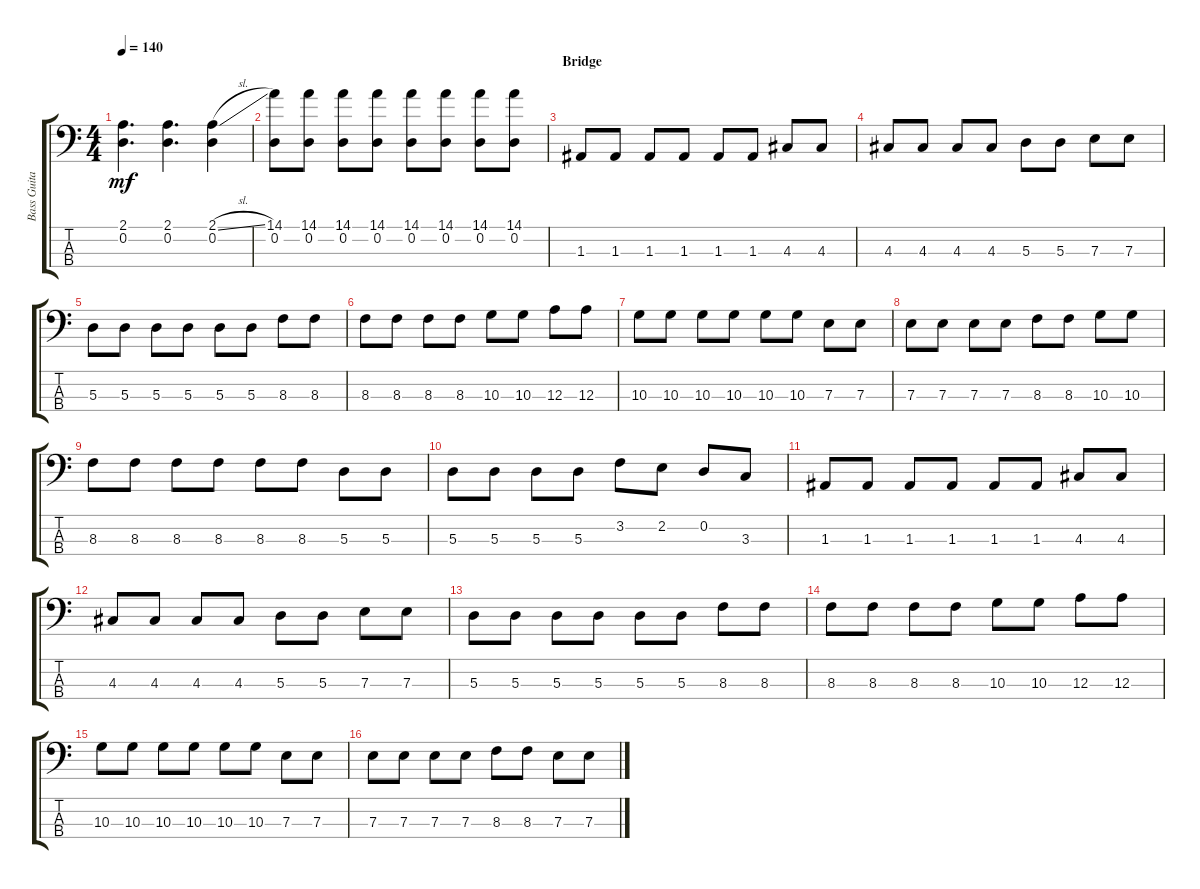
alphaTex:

\track ("Bass Guitar" "Bass Guita") {instrument electricbassfinger}
\staff {score tabs}
\tuning (G2 D2 A1 D1) {hide}
\ts (4 4)
\tempo 140
\clef f4
\ks c
(2.1 0.2).4{d dy mf} (2.1 0.2).4{d} (2.1{sl} 0.2).4 |
(14.1 0.2).8 (14.1 0.2).8 (14.1 0.2).8 (14.1 0.2).8 (14.1 0.2).8 (14.1 0.2).8 (14.1 0.2).8 (14.1 0.2).8 |
\section ("" "Bridge")
1.3.8 1.3.8 1.3.8 1.3.8 1.3.8 1.3.8 4.3.8 4.3.8 |
4.3.8 4.3.8 4.3.8 4.3.8 5.3.8 5.3.8 7.3.8 7.3.8 |
5.3.8 5.3.8 5.3.8 5.3.8 5.3.8 5.3.8 8.3.8 8.3.8 |
8.3.8 8.3.8 8.3.8 8.3.8 10.3.8 10.3.8 12.3.8 12.3.8 |
10.3.8 10.3.8 10.3.8 10.3.8 10.3.8 10.3.8 7.3.8 7.3.8 |
7.3.8 7.3.8 7.3.8 7.3.8 8.3.8 8.3.8 10.3.8 10.3.8 |
8.3.8 8.3.8 8.3.8 8.3.8 8.3.8 8.3.8 5.3.8 5.3.8 |
5.3.8 5.3.8 5.3.8 5.3.8 3.2.8 2.2.8 0.2.8 3.3.8 |
1.3.8 1.3.8 1.3.8 1.3.8 1.3.8 1.3.8 4.3.8 4.3.8 |
4.3.8 4.3.8 4.3.8 4.3.8 5.3.8 5.3.8 7.3.8 7.3.8 |
5.3.8 5.3.8 5.3.8 5.3.8 5.3.8 5.3.8 8.3.8 8.3.8 |
8.3.8 8.3.8 8.3.8 8.3.8 10.3.8 10.3.8 12.3.8 12.3.8 |
10.3.8 10.3.8 10.3.8 10.3.8 10.3.8 10.3.8 7.3.8 7.3.8 |
7.3.8 7.3.8 7.3.8 7.3.8 8.3.8 8.3.8 7.3.8 7.3.8
